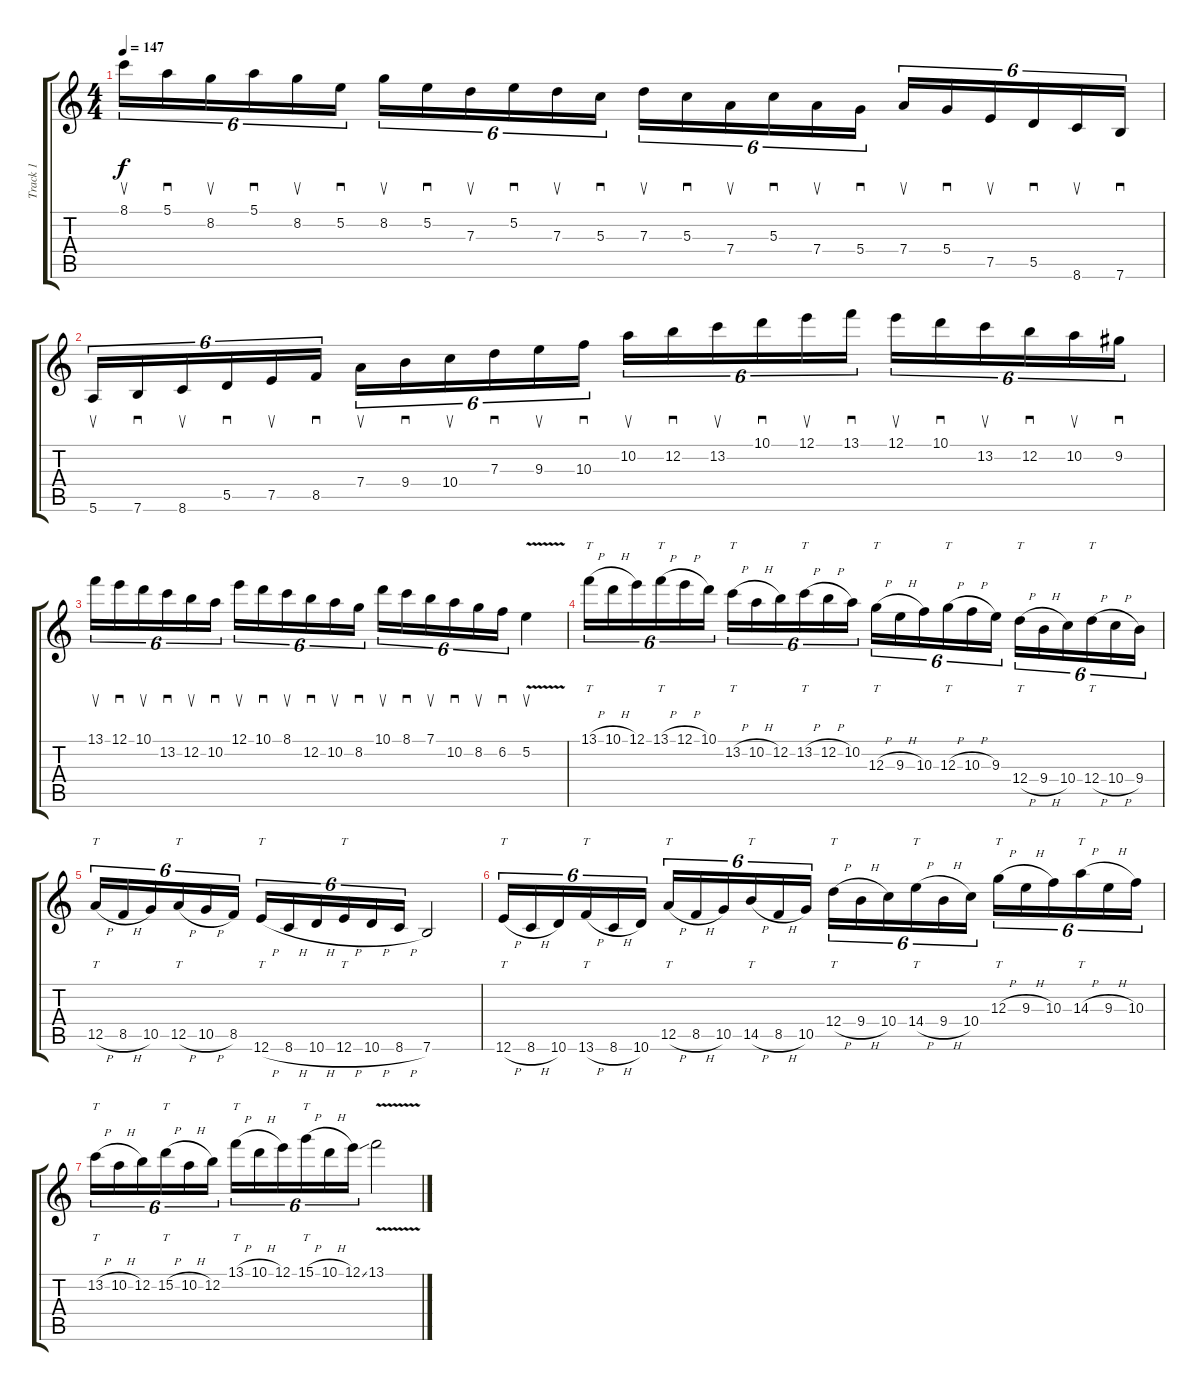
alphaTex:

\track ("Track 1" "Track 1") {instrument distortionguitar}
\staff {score tabs}
\tuning (E4 B3 G3 D3 A2 E2) {hide}
\ts (4 4)
\tempo 147
\clef g2
\ks c
8.1.16{su tu (6 4) dy f} 5.1.16{sd tu (6 4)} 8.2.16{su tu (6 4)} 5.1.16{sd tu (6 4)} 8.2.16{su tu (6 4)} 5.2.16{sd tu (6 4)} 8.2.16{su tu (6 4)} 5.2.16{sd tu (6 4)} 7.3.16{su tu (6 4)} 5.2.16{sd tu (6 4)} 7.3.16{su tu (6 4)} 5.3.16{sd tu (6 4)} 7.3.16{su tu (6 4)} 5.3.16{sd tu (6 4)} 7.4.16{su tu (6 4)} 5.3.16{sd tu (6 4)} 7.4.16{su tu (6 4)} 5.4.16{sd tu (6 4)} 7.4.16{su tu (6 4)} 5.4.16{sd tu (6 4)} 7.5.16{su tu (6 4)} 5.5.16{sd tu (6 4)} 8.6.16{su tu (6 4)} 7.6.16{sd tu (6 4)} |
5.6.16{su tu (6 4)} 7.6.16{sd tu (6 4)} 8.6.16{su tu (6 4)} 5.5.16{sd tu (6 4)} 7.5.16{su tu (6 4)} 8.5.16{sd tu (6 4)} 7.4.16{su tu (6 4)} 9.4.16{sd tu (6 4)} 10.4.16{su tu (6 4)} 7.3.16{sd tu (6 4)} 9.3.16{su tu (6 4)} 10.3.16{sd tu (6 4)} 10.2.16{su tu (6 4)} 12.2.16{sd tu (6 4)} 13.2.16{su tu (6 4)} 10.1.16{sd tu (6 4)} 12.1.16{su tu (6 4)} 13.1.16{sd tu (6 4)} 12.1.16{su tu (6 4)} 10.1.16{sd tu (6 4)} 13.2.16{su tu (6 4)} 12.2.16{sd tu (6 4)} 10.2.16{su tu (6 4)} 9.2.16{sd tu (6 4)} |
13.1.16{su tu (6 4)} 12.1.16{sd tu (6 4)} 10.1.16{su tu (6 4)} 13.2.16{sd tu (6 4)} 12.2.16{su tu (6 4)} 10.2.16{sd tu (6 4)} 12.1.16{su tu (6 4)} 10.1.16{sd tu (6 4)} 8.1.16{su tu (6 4)} 12.2.16{sd tu (6 4)} 10.2.16{su tu (6 4)} 8.2.16{sd tu (6 4)} 10.1.16{su tu (6 4)} 8.1.16{sd tu (6 4)} 7.1.16{su tu (6 4)} 10.2.16{sd tu (6 4)} 8.2.16{su tu (6 4)} 6.2.16{sd tu (6 4)} 5.2{v}.4{su} |
13.1{h}.16{tt tu (6 4)} 10.1{h}.16{tu (6 4)} 12.1.16{tu (6 4)} 13.1{h}.16{tt tu (6 4)} 12.1{h}.16{tu (6 4)} 10.1.16{tu (6 4)} 13.2{h}.16{tt tu (6 4)} 10.2{h}.16{tu (6 4)} 12.2.16{tu (6 4)} 13.2{h}.16{tt tu (6 4)} 12.2{h}.16{tu (6 4)} 10.2.16{tu (6 4)} 12.3{h}.16{tt tu (6 4)} 9.3{h}.16{tu (6 4)} 10.3.16{tu (6 4)} 12.3{h}.16{tt tu (6 4)} 10.3{h}.16{tu (6 4)} 9.3.16{tu (6 4)} 12.4{h}.16{tt tu (6 4)} 9.4{h}.16{tu (6 4)} 10.4.16{tu (6 4)} 12.4{h}.16{tt tu (6 4)} 10.4{h}.16{tu (6 4)} 9.4.16{tu (6 4)} |
12.5{h}.16{tt tu (6 4)} 8.5{h}.16{tu (6 4)} 10.5.16{tu (6 4)} 12.5{h}.16{tt tu (6 4)} 10.5{h}.16{tu (6 4)} 8.5.16{tu (6 4)} 12.6{h}.16{tt tu (6 4)} 8.6{h}.16{tu (6 4)} 10.6{h}.16{tu (6 4)} 12.6{h}.16{tt tu (6 4)} 10.6{h}.16{tu (6 4)} 8.6{h}.16{tu (6 4)} 7.6.2 |
12.6{h}.16{tt tu (6 4)} 8.6{h}.16{tu (6 4)} 10.6.16{tu (6 4)} 13.6{h}.16{tt tu (6 4)} 8.6{h}.16{tu (6 4)} 10.6.16{tu (6 4)} 12.5{h}.16{tt tu (6 4)} 8.5{h}.16{tu (6 4)} 10.5.16{tu (6 4)} 14.5{h}.16{tt tu (6 4)} 8.5{h}.16{tu (6 4)} 10.5.16{tu (6 4)} 12.4{h}.16{tt tu (6 4)} 9.4{h}.16{tu (6 4)} 10.4.16{tu (6 4)} 14.4{h}.16{tt tu (6 4)} 9.4{h}.16{tu (6 4)} 10.4.16{tu (6 4)} 12.3{h}.16{tt tu (6 4)} 9.3{h}.16{tu (6 4)} 10.3.16{tu (6 4)} 14.3{h}.16{tt tu (6 4)} 9.3{h}.16{tu (6 4)} 10.3.16{tu (6 4)} |
13.2{h}.16{tt tu (6 4)} 10.2{h}.16{tu (6 4)} 12.2.16{tu (6 4)} 15.2{h}.16{tt tu (6 4)} 10.2{h}.16{tu (6 4)} 12.2.16{tu (6 4)} 13.1{h}.16{tt tu (6 4)} 10.1{h}.16{tu (6 4)} 12.1.16{tu (6 4)} 15.1{h}.16{tt tu (6 4)} 10.1{h}.16{tu (6 4)} 12.1{ss}.16{tu (6 4)} 13.1{v}.2
